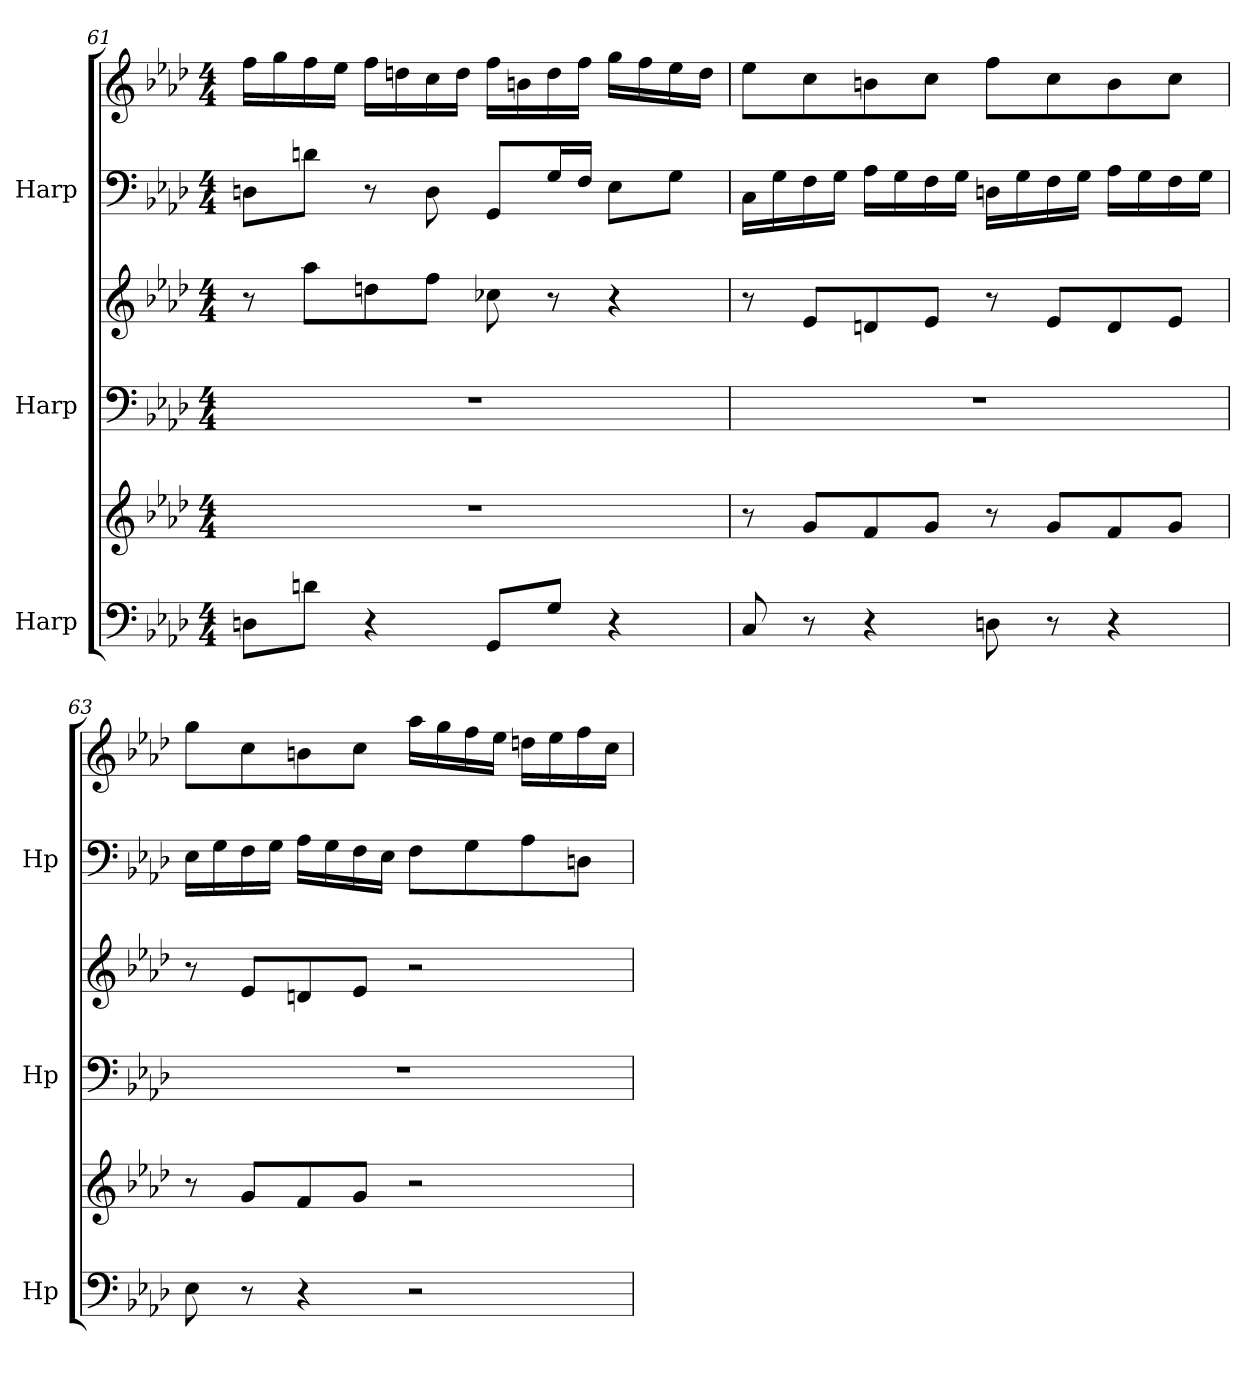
**kern	**kern	**kern	**kern	**kern	**kern
*part3	*part3	*part2	*part2	*part1	*part1
*staff6	*staff5	*staff4	*staff3	*staff2	*staff1
*I"Harp	*	*I"Harp	*	*I"Harp	*
*I'Hp	*	*I'Hp	*	*I'Hp	*
*clefF4	*clefG2	*clefF4	*clefG2	*clefF4	*clefG2
*k[b-e-a-d-]	*k[b-e-a-d-]	*k[b-e-a-d-]	*k[b-e-a-d-]	*k[b-e-a-d-]	*k[b-e-a-d-]
*M4/4	*M4/4	*M4/4	*M4/4	*M4/4	*M4/4
=61	=61	=61	=61	=61	=61
8Dn\L	1r	1r	8r	8Dn\L	16ff\LL
.	.	.	.	.	16gg\
8dn\J	.	.	8aa-\L	8dn\J	16ff\
.	.	.	.	.	16ee-\JJ
4r	.	.	8ddn\	8r	16ff\LL
.	.	.	.	.	16ddn\
.	.	.	8ff\J	8D\	16cc\
.	.	.	.	.	16dd\JJ
8GG/L	.	.	8cc-X\	8GG/L	16ff\LL
.	.	.	.	.	16bn\
8G/J	.	.	8r	16G/L	16dd\
.	.	.	.	16F/JJ	16ff\JJ
4r	.	.	4r	8E-\L	16gg\LL
.	.	.	.	.	16ff\
.	.	.	.	8G\J	16ee-\
.	.	.	.	.	16dd\JJ
!!LO:PB:g=z
=62	=62	=62	=62	=62	=62
8C/	8r	1r	8r	16C\LL	8ee-\L
.	.	.	.	16G\	.
8r	8g/L	.	8e-/L	16F\	8cc\
.	.	.	.	16G\JJ	.
4r	8f/	.	8dn/	16A-\LL	8bn\
.	.	.	.	16G\	.
.	8g/J	.	8e-/J	16F\	8cc\J
.	.	.	.	16G\JJ	.
8Dn\	8r	.	8r	16Dn\LL	8ff\L
.	.	.	.	16G\	.
8r	8g/L	.	8e-/L	16F\	8cc\
.	.	.	.	16G\JJ	.
4r	8f/	.	8d/	16A-\LL	8b\
.	.	.	.	16G\	.
.	8g/J	.	8e-/J	16F\	8cc\J
.	.	.	.	16G\JJ	.
=63	=63	=63	=63	=63	=63
8E-\	8r	1r	8r	16E-\LL	8gg\L
.	.	.	.	16G\	.
8r	8g/L	.	8e-/L	16F\	8cc\
.	.	.	.	16G\JJ	.
4r	8f/	.	8dn/	16A-\LL	8bn\
.	.	.	.	16G\	.
.	8g/J	.	8e-/J	16F\	8cc\J
.	.	.	.	16E-\JJ	.
2r	2r	.	2r	8F\L	16aa-\LL
.	.	.	.	.	16gg\
.	.	.	.	8G\	16ff\
.	.	.	.	.	16ee-\JJ
.	.	.	.	8A-\	16ddn\LL
.	.	.	.	.	16ee-\
.	.	.	.	8Dn\J	16ff\
.	.	.	.	.	16cc\JJ
=	=	=	=	=	=
*-	*-	*-	*-	*-	*-
